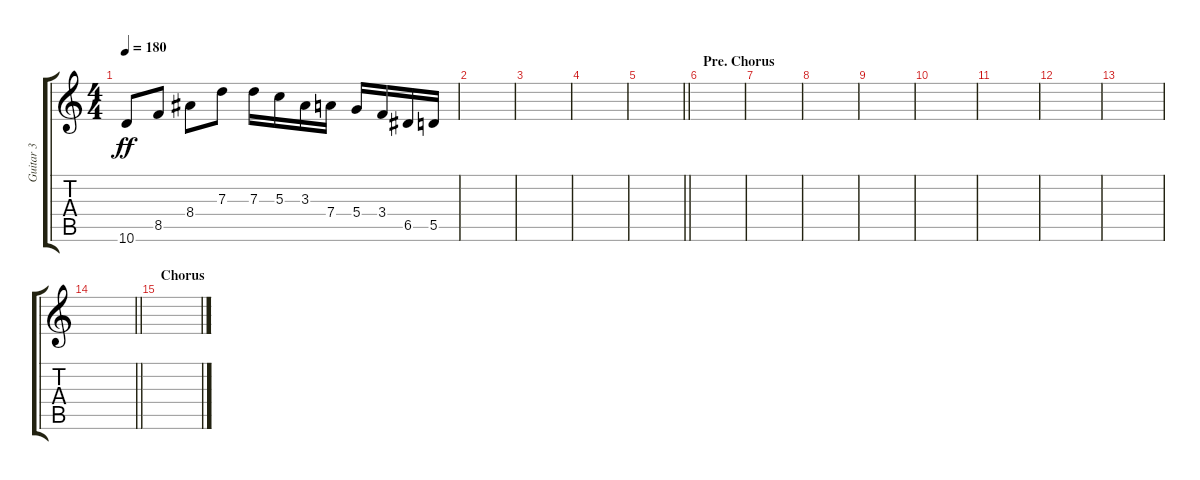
\track ("Guitar 3" "Guitar 3") {instrument overdrivenguitar}
\staff {score tabs}
\tuning (E4 B3 G3 D3 A2 E2) {hide}
\ts (4 4)
\tempo 180
\clef g2
\ks c
10.6.8{dy ff} 8.5.8 8.4.8 7.3.8 7.3.16 5.3.16 3.3.16 7.4.16 5.4.16 3.4.16 6.5.16 5.5.16 |
|
|
|
\barLineRight lightlight
|
\section ("" "Pre. Chorus")
|
|
|
|
|
|
|
|
\barLineRight lightlight
|
\section ("" "Chorus")
